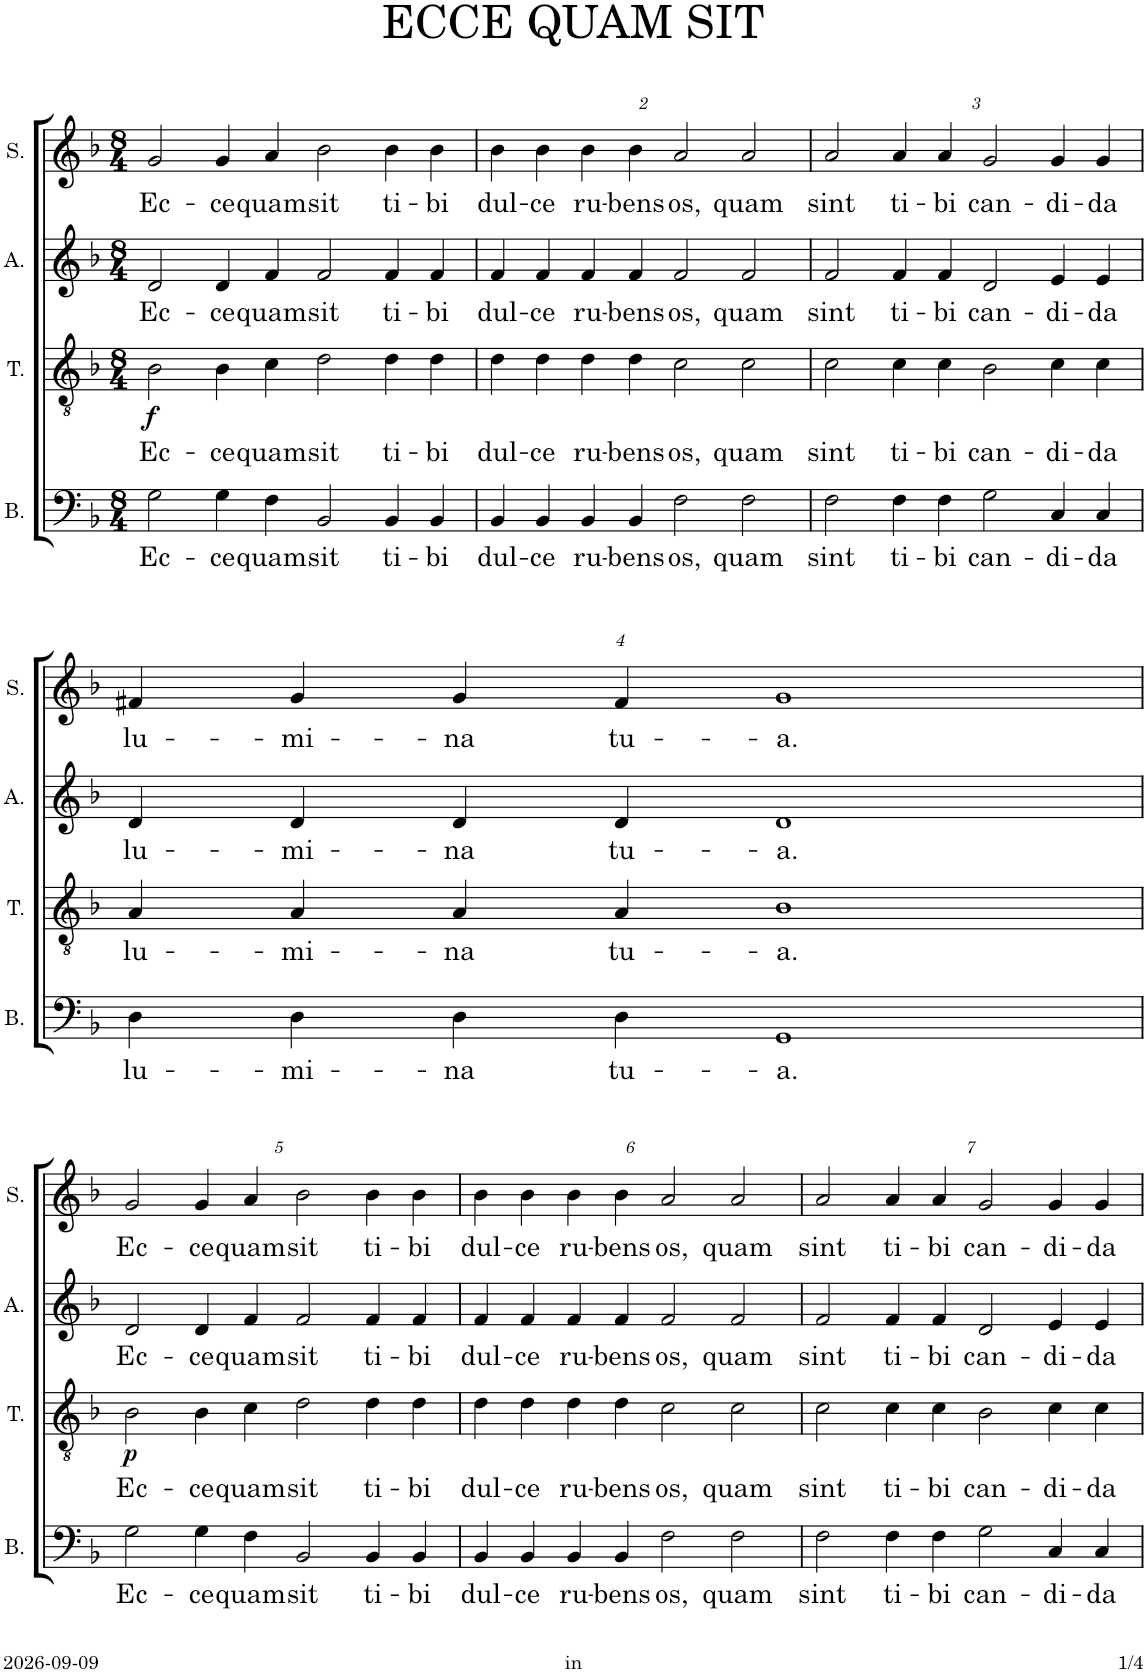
**kern	**text	**kern	**text	**dynam	**kern	**text	**kern	**text
*part4	*part4	*part3	*part3	*part3	*part2	*part2	*part1	*part1
*staff4	*staff4	*staff3	*staff3	*staff3	*staff2	*staff2	*staff1	*staff1
*I"B.	*	*I"T.	*	*	*I"A.	*	*I"S.	*
*I'B.	*	*I'T.	*	*	*I'A.	*	*I'S.	*
*clefF4	*	*clefGv2	*	*	*clefG2	*	*clefG2	*
*k[b-]	*	*k[b-]	*	*	*k[b-]	*	*k[b-]	*
*M8/4	*	*M8/4	*	*	*M8/4	*	*M8/4	*
=1	=1	=1	=1	=1	=1	=1	=1	=1
!	!LO:LY:b	!	!LO:LY:b	!LO:DY:b	!	!LO:LY:b	!	!LO:LY:b
2G\	Ec-	2B-\	Ec-	f	2d/	Ec-	2g/	Ec-
!	!LO:LY:b	!	!LO:LY:b	!	!	!LO:LY:b	!	!LO:LY:b
4G\	-ce	4B-\	-ce	.	4d/	-ce	4g/	-ce
!	!LO:LY:b	!	!LO:LY:b	!	!	!LO:LY:b	!	!LO:LY:b
4F\	quam	4c\	quam	.	4f/	quam	4a/	quam
!	!LO:LY:b	!	!LO:LY:b	!	!	!LO:LY:b	!	!LO:LY:b
2BB-/	sit	2d\	sit	.	2f/	sit	2b-\	sit
!	!LO:LY:b	!	!LO:LY:b	!	!	!LO:LY:b	!	!LO:LY:b
4BB-/	ti-	4d\	ti-	.	4f/	ti-	4b-\	ti-
!	!LO:LY:b	!	!LO:LY:b	!	!	!LO:LY:b	!	!LO:LY:b
4BB-/	-bi	4d\	-bi	.	4f/	-bi	4b-\	-bi
=2	=2	=2	=2	=2	=2	=2	=2	=2
!	!LO:LY:b	!	!LO:LY:b	!	!	!LO:LY:b	!	!LO:LY:b
4BB-/	dul-	4d\	dul-	.	4f/	dul-	4b-\	dul-
!	!LO:LY:b	!	!LO:LY:b	!	!	!LO:LY:b	!	!LO:LY:b
4BB-/	-ce	4d\	-ce	.	4f/	-ce	4b-\	-ce
!	!LO:LY:b	!	!LO:LY:b	!	!	!LO:LY:b	!	!LO:LY:b
4BB-/	ru-	4d\	ru-	.	4f/	ru-	4b-\	ru-
!	!LO:LY:b	!	!LO:LY:b	!	!	!LO:LY:b	!	!LO:LY:b
4BB-/	-bens	4d\	-bens	.	4f/	-bens	4b-\	-bens
!	!LO:LY:b	!	!LO:LY:b	!	!	!LO:LY:b	!	!LO:LY:b
2F\	os,	2c\	os,	.	2f/	os,	2a/	os,
!	!LO:LY:b	!	!LO:LY:b	!	!	!LO:LY:b	!	!LO:LY:b
2F\	quam	2c\	quam	.	2f/	quam	2a/	quam
=3	=3	=3	=3	=3	=3	=3	=3	=3
!	!LO:LY:b	!	!LO:LY:b	!	!	!LO:LY:b	!	!LO:LY:b
2F\	sint	2c\	sint	.	2f/	sint	2a/	sint
!	!LO:LY:b	!	!LO:LY:b	!	!	!LO:LY:b	!	!LO:LY:b
4F\	ti-	4c\	ti-	.	4f/	ti-	4a/	ti-
!	!LO:LY:b	!	!LO:LY:b	!	!	!LO:LY:b	!	!LO:LY:b
4F\	-bi	4c\	-bi	.	4f/	-bi	4a/	-bi
!	!LO:LY:b	!	!LO:LY:b	!	!	!LO:LY:b	!	!LO:LY:b
2G\	can-	2B-\	can-	.	2d/	can-	2g/	can-
!	!LO:LY:b	!	!LO:LY:b	!	!	!LO:LY:b	!	!LO:LY:b
4C/	-di-	4c\	-di-	.	4e/	-di-	4g/	-di-
!	!LO:LY:b	!	!LO:LY:b	!	!	!LO:LY:b	!	!LO:LY:b
4C/	-da	4c\	-da	.	4e/	-da	4g/	-da
!!LO:LB:g=z
=4	=4	=4	=4	=4	=4	=4	=4	=4
!	!LO:LY:b	!	!LO:LY:b	!	!	!LO:LY:b	!	!LO:LY:b
4D\	lu-	4A/	lu-	.	4d/	lu-	4f#X/	lu-
!	!LO:LY:b	!	!LO:LY:b	!	!	!LO:LY:b	!	!LO:LY:b
4D\	-mi-	4A/	-mi-	.	4d/	-mi-	4g/	-mi-
!	!LO:LY:b	!	!LO:LY:b	!	!	!LO:LY:b	!	!LO:LY:b
4D\	-na	4A/	-na	.	4d/	-na	4g/	-na
!	!LO:LY:b	!	!LO:LY:b	!	!	!LO:LY:b	!	!LO:LY:b
4D\	tu-	4A/	tu-	.	4d/	tu-	4f#/	tu-
!	!LO:LY:b	!	!LO:LY:b	!	!	!LO:LY:b	!	!LO:LY:b
1GG	-a.	1B-	-a.	.	1d	-a.	1g	-a.
!!LO:LB:g=z
=5	=5	=5	=5	=5	=5	=5	=5	=5
!	!LO:LY:b	!	!LO:LY:b	!LO:DY:b	!	!LO:LY:b	!	!LO:LY:b
2G\	Ec-	2B-\	Ec-	p	2d/	Ec-	2g/	Ec-
!	!LO:LY:b	!	!LO:LY:b	!	!	!LO:LY:b	!	!LO:LY:b
4G\	-ce	4B-\	-ce	.	4d/	-ce	4g/	-ce
!	!LO:LY:b	!	!LO:LY:b	!	!	!LO:LY:b	!	!LO:LY:b
4F\	quam	4c\	quam	.	4f/	quam	4a/	quam
!	!LO:LY:b	!	!LO:LY:b	!	!	!LO:LY:b	!	!LO:LY:b
2BB-/	sit	2d\	sit	.	2f/	sit	2b-\	sit
!	!LO:LY:b	!	!LO:LY:b	!	!	!LO:LY:b	!	!LO:LY:b
4BB-/	ti-	4d\	ti-	.	4f/	ti-	4b-\	ti-
!	!LO:LY:b	!	!LO:LY:b	!	!	!LO:LY:b	!	!LO:LY:b
4BB-/	-bi	4d\	-bi	.	4f/	-bi	4b-\	-bi
=6	=6	=6	=6	=6	=6	=6	=6	=6
!	!LO:LY:b	!	!LO:LY:b	!	!	!LO:LY:b	!	!LO:LY:b
4BB-/	dul-	4d\	dul-	.	4f/	dul-	4b-\	dul-
!	!LO:LY:b	!	!LO:LY:b	!	!	!LO:LY:b	!	!LO:LY:b
4BB-/	-ce	4d\	-ce	.	4f/	-ce	4b-\	-ce
!	!LO:LY:b	!	!LO:LY:b	!	!	!LO:LY:b	!	!LO:LY:b
4BB-/	ru-	4d\	ru-	.	4f/	ru-	4b-\	ru-
!	!LO:LY:b	!	!LO:LY:b	!	!	!LO:LY:b	!	!LO:LY:b
4BB-/	-bens	4d\	-bens	.	4f/	-bens	4b-\	-bens
!	!LO:LY:b	!	!LO:LY:b	!	!	!LO:LY:b	!	!LO:LY:b
2F\	os,	2c\	os,	.	2f/	os,	2a/	os,
!	!LO:LY:b	!	!LO:LY:b	!	!	!LO:LY:b	!	!LO:LY:b
2F\	quam	2c\	quam	.	2f/	quam	2a/	quam
=7	=7	=7	=7	=7	=7	=7	=7	=7
!	!LO:LY:b	!	!LO:LY:b	!	!	!LO:LY:b	!	!LO:LY:b
2F\	sint	2c\	sint	.	2f/	sint	2a/	sint
!	!LO:LY:b	!	!LO:LY:b	!	!	!LO:LY:b	!	!LO:LY:b
4F\	ti-	4c\	ti-	.	4f/	ti-	4a/	ti-
!	!LO:LY:b	!	!LO:LY:b	!	!	!LO:LY:b	!	!LO:LY:b
4F\	-bi	4c\	-bi	.	4f/	-bi	4a/	-bi
!	!LO:LY:b	!	!LO:LY:b	!	!	!LO:LY:b	!	!LO:LY:b
2G\	can-	2B-\	can-	.	2d/	can-	2g/	can-
!	!LO:LY:b	!	!LO:LY:b	!	!	!LO:LY:b	!	!LO:LY:b
4C/	-di-	4c\	-di-	.	4e/	-di-	4g/	-di-
!	!LO:LY:b	!	!LO:LY:b	!	!	!LO:LY:b	!	!LO:LY:b
4C/	-da	4c\	-da	.	4e/	-da	4g/	-da
=	=	=	=	=	=	=	=	=
*-	*-	*-	*-	*-	*-	*-	*-	*-
